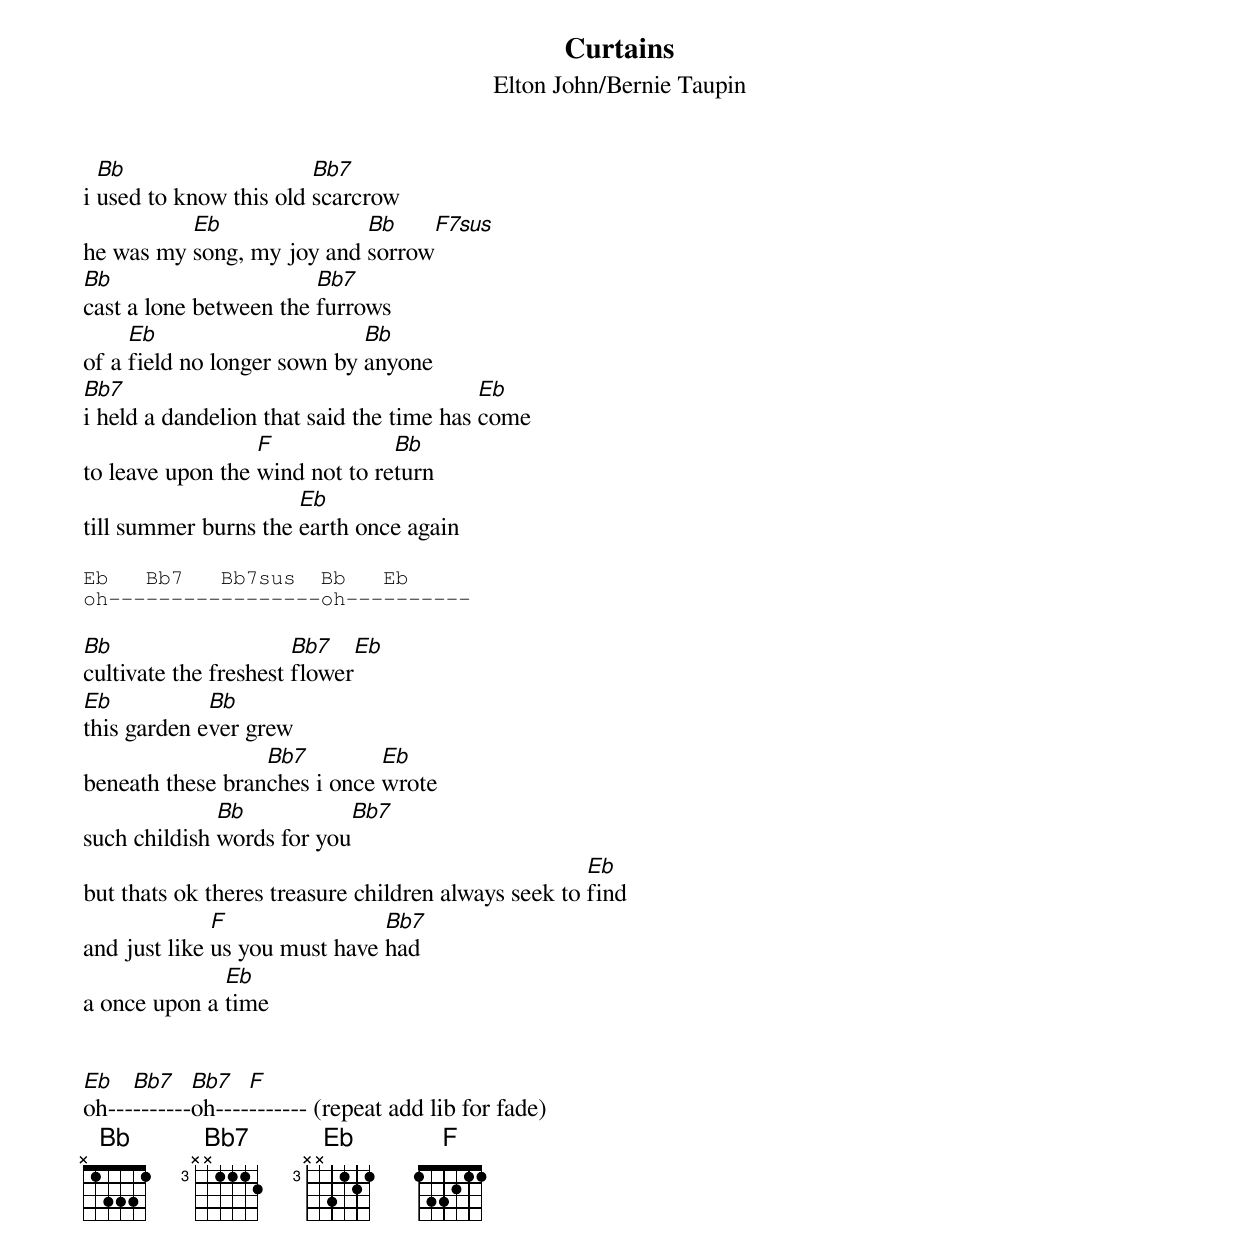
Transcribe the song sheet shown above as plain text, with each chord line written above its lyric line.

Curtains
Elton John/Bernie Taupin

  Bb                    Bb7
i used to know this old scarcrow
          Eb               Bb     F7sus
he was my song, my joy and sorrow
Bb                      Bb7
cast a lone between the furrows
     Eb                      Bb
of a field no longer sown by anyone
Bb7                                       Eb
i held a dandelion that said the time has come
                  F             Bb
to leave upon the wind not to return
                      Eb
till summer burns the earth once again

Eb   Bb7   Bb7sus  Bb   Eb
oh-----------------oh----------

Bb                     Bb7      Eb
cultivate the freshest flower
Eb           Bb
this garden ever grew
                  Bb7         Eb
beneath these branches i once wrote
              Bb              Bb7
such childish words for you
                                                     Eb
but thats ok theres treasure children always seek to find
              F                Bb7
and just like us you must have had
              Eb
a once upon a time


Eb   Bb7    Bb7   F
oh----------oh----------- (repeat add lib for fade)
